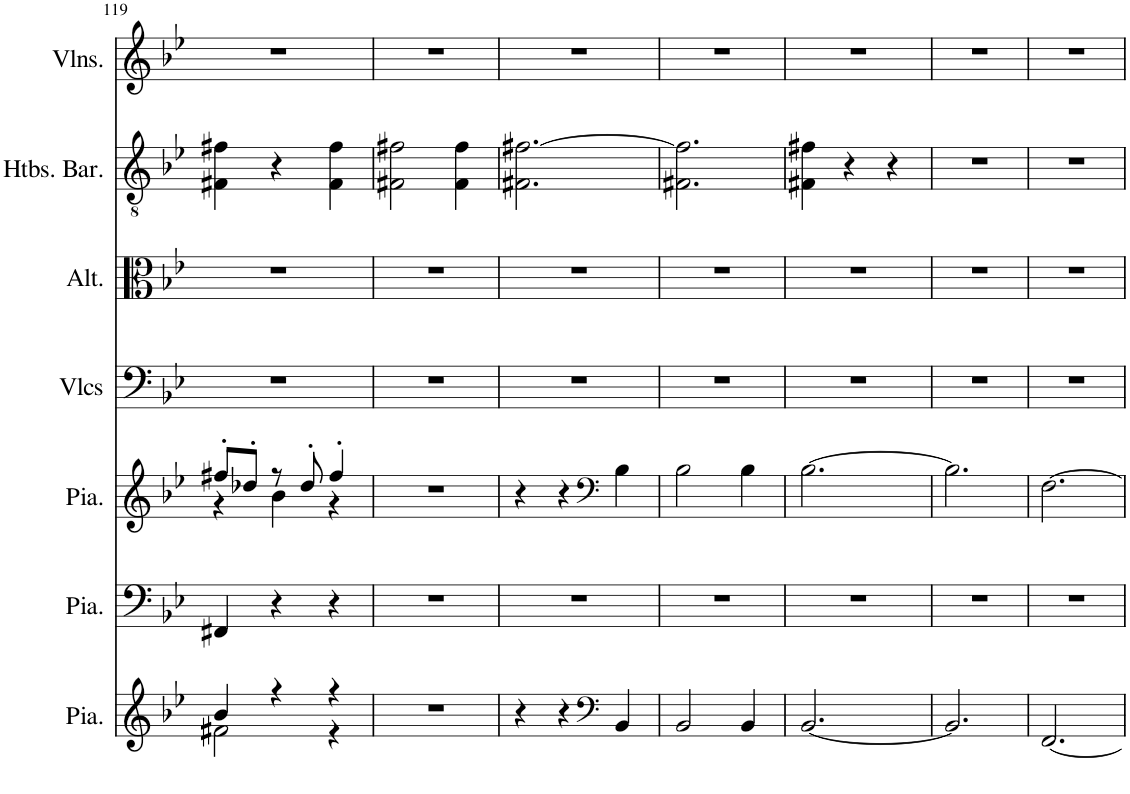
**kern	**kern	**kern	**kern	**kern	**kern	**kern
*part7	*part6	*part5	*part4	*part3	*part2	*part1
*staff7	*staff6	*staff5	*staff4	*staff3	*staff2	*staff1
*I"Piano, Organ	*I"Piano, Pedals	*I"Piano, Organ	*I"Violoncelles, Bass	*I"Altos, Tenor	*I"Hautbois Baryton, Alto	*I"Violons, Soprano
*I'Pia.	*I'Pia.	*I'Pia.	*I'Vlcs	*I'Alt.	*I'Htbs. Bar.	*I'Vlns.
!!LO:PB:g=z
*clefG2	*clefF4	*clefG2	*clefF4	*clefC3	*clefGv2	*clefG2
*k[b-e-]	*k[b-e-]	*k[b-e-]	*k[b-e-]	*k[b-e-]	*k[b-e-]	*k[b-e-]
*M3/4	*M3/4	*M3/4	*M3/4	*M3/4	*M3/4	*M3/4
=119	=119	=119	=119	=119	=119	=119
*^	*	*^	*	*	*	*
4b-/	2f#X\	4FF#X/	8ff#X'/L	4r	2.r	2.r	4F#X\ 4f#X\	2.r
.	.	.	8dd-X'/J	.	.	.	.	.
4r	.	4r	8r	4b-\	.	.	4r	.
.	.	.	8dd-'/	.	.	.	.	.
4r	4r	4r	4ff#'/	4r	.	.	4F#\ 4f#\	.
*v	*v	*	*v	*v	*	*	*	*
=120	=120	=120	=120	=120	=120	=120
2.r	2.r	2.r	2.r	2.r	2F#X\ 2f#X\	2.r
.	.	.	.	.	4F#\ 4f#\	.
=121	=121	=121	=121	=121	=121	=121
4r	2.r	4r	2.r	2.r	2.F#X\ [2.f#X\	2.r
4r	.	4r	.	.	.	.
*clefF4	*	*clefF4	*	*	*	*
4BB-/	.	4B-\	.	.	.	.
=122	=122	=122	=122	=122	=122	=122
2BB-/	2.r	2B-\	2.r	2.r	2.F#X\ 2.f#\]	2.r
4BB-/	.	4B-\	.	.	.	.
=123	=123	=123	=123	=123	=123	=123
[2.BB-/	2.r	[2.B-\	2.r	2.r	4F#X\ 4f#X\	2.r
.	.	.	.	.	4r	.
.	.	.	.	.	4r	.
=124	=124	=124	=124	=124	=124	=124
2.BB-/]	2.r	2.B-\]	2.r	2.r	2.r	2.r
=125	=125	=125	=125	=125	=125	=125
[2.FF/	2.r	[2.F\	2.r	2.r	2.r	2.r
=	=	=	=	=	=	=
*-	*-	*-	*-	*-	*-	*-
